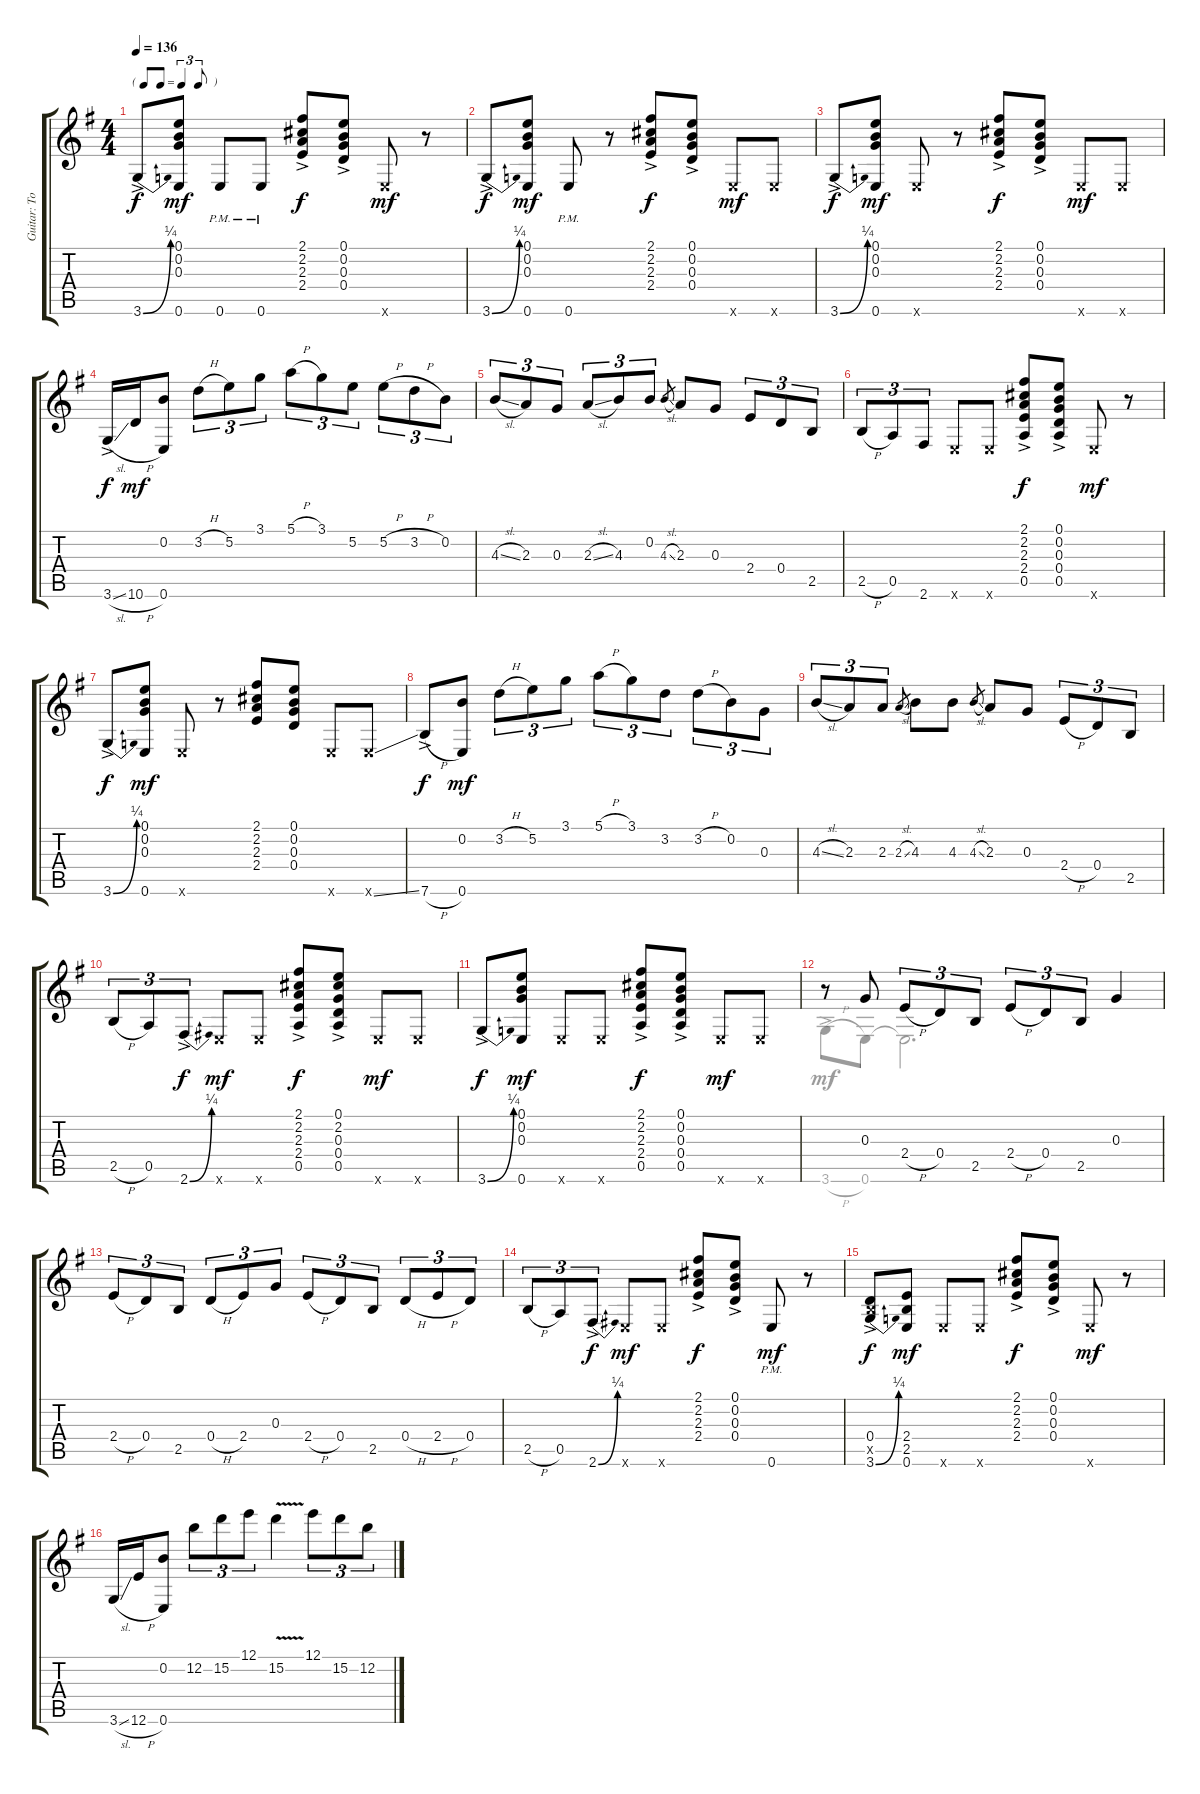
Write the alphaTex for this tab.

\track ("Guitar: Tony" "Guitar: To") {instrument distortionguitar}
\staff {score tabs}
\tuning (E4 B3 G3 D3 A2 E2) {hide}
\voice
\ts (4 4)
\tf triplet8th
\tempo 136
\clef g2
\ks g
3.6{be (bend 0 0 60 1) ac}.8{dy f} (0.1 0.2 0.3 0.6).8{dy mf} 0.6{pm}.8 0.6{pm}.8 (2.1{ac} 2.2{ac} 2.3{ac} 2.4{ac}).8{dy f} (0.1{ac} 0.2{ac} 0.3{ac} 0.4{ac}).8 0.6{x}.8{dy mf} r.8 |
3.6{be (bend 0 0 60 1) ac}.8{dy f} (0.1 0.2 0.3 0.6).8{dy mf} 0.6{pm}.8 r.8 (2.1{ac} 2.2{ac} 2.3{ac} 2.4{ac}).8{dy f} (0.1{ac} 0.2{ac} 0.3{ac} 0.4{ac}).8 0.6{x}.8{dy mf} 0.6{x}.8 |
3.6{be (bend 0 0 60 1) ac}.8{dy f} (0.1 0.2 0.3 0.6).8{dy mf} 0.6{x}.8 r.8 (2.1{ac} 2.2{ac} 2.3{ac} 2.4{ac}).8{dy f} (0.1{ac} 0.2{ac} 0.3{ac} 0.4{ac}).8 0.6{x}.8{dy mf} 0.6{x}.8 |
3.6{sl ac}.16{dy f} 10.6{h}.16{dy mf} (0.2 0.6).8 3.2{h}.8{tu (3 2)} 5.2.8{tu (3 2)} 3.1.8{tu (3 2)} 5.1{h}.8{tu (3 2)} 3.1.8{tu (3 2)} 5.2.8{tu (3 2)} 5.2{h}.8{tu (3 2)} 3.2{h}.8{tu (3 2)} 0.2.8{tu (3 2)} |
4.3{sl}.8{tu (3 2)} 2.3.8{tu (3 2)} 0.3.8{tu (3 2)} 2.3{sl}.8{tu (3 2)} 4.3.8{tu (3 2)} 0.2.8{tu (3 2)} 4.3{sl}.8{gr} 2.3.8 0.3.8 2.4.8{tu (3 2)} 0.4.8{tu (3 2)} 2.5.8{tu (3 2)} |
2.5{h}.8{tu (3 2)} 0.5.8{tu (3 2)} 2.6.8{tu (3 2)} 0.6{x}.8 0.6{x}.8 (2.1{ac} 2.2{ac} 2.3{ac} 2.4{ac} 0.5{ac}).8{dy f} (0.1{ac} 0.2{ac} 0.3{ac} 0.4{ac} 0.5{ac}).8 0.6{x}.8{dy mf} r.8 |
3.6{be (bend 0 0 60 1) ac}.8{dy f} (0.1 0.2 0.3 0.6).8{dy mf} 0.6{x}.8 r.8 (2.1 2.2 2.3 2.4).8 (0.1 0.2 0.3 0.4).8 0.6{x}.8 0.6{ss x}.8 |
7.6{h ac}.8{dy f} (0.2 0.6).8{dy mf} 3.2{h}.8{tu (3 2)} 5.2.8{tu (3 2)} 3.1.8{tu (3 2)} 5.1{h}.8{tu (3 2)} 3.1.8{tu (3 2)} 3.2.8{tu (3 2)} 3.2{h}.8{tu (3 2)} 0.2.8{tu (3 2)} 0.3.8{tu (3 2)} |
4.3{sl}.8{tu (3 2)} 2.3.8{tu (3 2)} 2.3.8{tu (3 2)} 2.3{sl}.8{gr} 4.3.8 4.3.8 4.3{sl}.8{gr} 2.3.8 0.3.8 2.4{h}.8{tu (3 2)} 0.4.8{tu (3 2)} 2.5.8{tu (3 2)} |
2.5{h}.8{tu (3 2)} 0.5.8{tu (3 2)} 2.6{be (bend 0 0 60 1) ac}.8{tu (3 2) dy f} 0.6{x}.8{dy mf} 0.6{x}.8 (2.1{ac} 2.2{ac} 2.3{ac} 2.4{ac} 0.5{ac}).8{dy f} (0.1{ac} 2.2{ac} 0.3{ac} 0.4{ac} 0.5{ac}).8 0.6{x}.8{dy mf} 0.6{x}.8 |
3.6{be (bend 0 0 60 1) ac}.8{dy f} (0.1 0.2 0.3 0.6).8{dy mf} 0.6{x}.8 0.6{x}.8 (2.1{ac} 2.2{ac} 2.3{ac} 2.4{ac} 0.5{ac}).8{dy f} (0.1{ac} 0.2{ac} 0.3{ac} 0.4{ac} 0.5{ac}).8 0.6{x}.8{dy mf} 0.6{x}.8 |
r.8 0.3.8 2.4{h}.8{tu (3 2)} 0.4.8{tu (3 2)} 2.5.8{tu (3 2)} 2.4{h}.8{tu (3 2)} 0.4.8{tu (3 2)} 2.5.8{tu (3 2)} 0.3.4 |
2.4{h}.8{tu (3 2)} 0.4.8{tu (3 2)} 2.5.8{tu (3 2)} 0.4{h}.8{tu (3 2)} 2.4.8{tu (3 2)} 0.3.8{tu (3 2)} 2.4{h}.8{tu (3 2)} 0.4.8{tu (3 2)} 2.5.8{tu (3 2)} 0.4{h}.8{tu (3 2)} 2.4{h}.8{tu (3 2)} 0.4.8{tu (3 2)} |
2.5{h}.8{tu (3 2)} 0.5.8{tu (3 2)} 2.6{be (bend 0 0 60 1) ac}.8{tu (3 2) dy f} 0.6{x}.8{dy mf} 0.6{x}.8 (2.1{ac} 2.2{ac} 2.3{ac} 2.4{ac}).8{dy f} (0.1{ac} 0.2{ac} 0.3{ac} 0.4{ac}).8 0.6{pm}.8{dy mf} r.8 |
(0.4{ac} 2.5{ac x} 3.6{be (bend 0 0 60 1) ac}).8{dy f} (2.4 2.5 0.6).8{dy mf} 0.6{x}.8 0.6{x}.8 (2.1{ac} 2.2{ac} 2.3{ac} 2.4{ac}).8{dy f} (0.1{ac} 0.2{ac} 0.3{ac} 0.4{ac}).8 0.6{x}.8{dy mf} r.8 |
3.6{sl}.16 12.6{h}.16 (0.2 0.6).8 12.2.8{tu (3 2)} 15.2.8{tu (3 2)} 12.1.8{tu (3 2)} 15.2{v}.4 12.1.8{tu (3 2)} 15.2.8{tu (3 2)} 12.2.8{tu (3 2)}
\voice
\clef g2
\ottava regular
\simile none
\ks g
|
|
|
|
|
|
|
|
|
|
|
3.6{h ac}.8 0.6.8{dy mf} 0.6{t}.2{d} |
|
|
|
